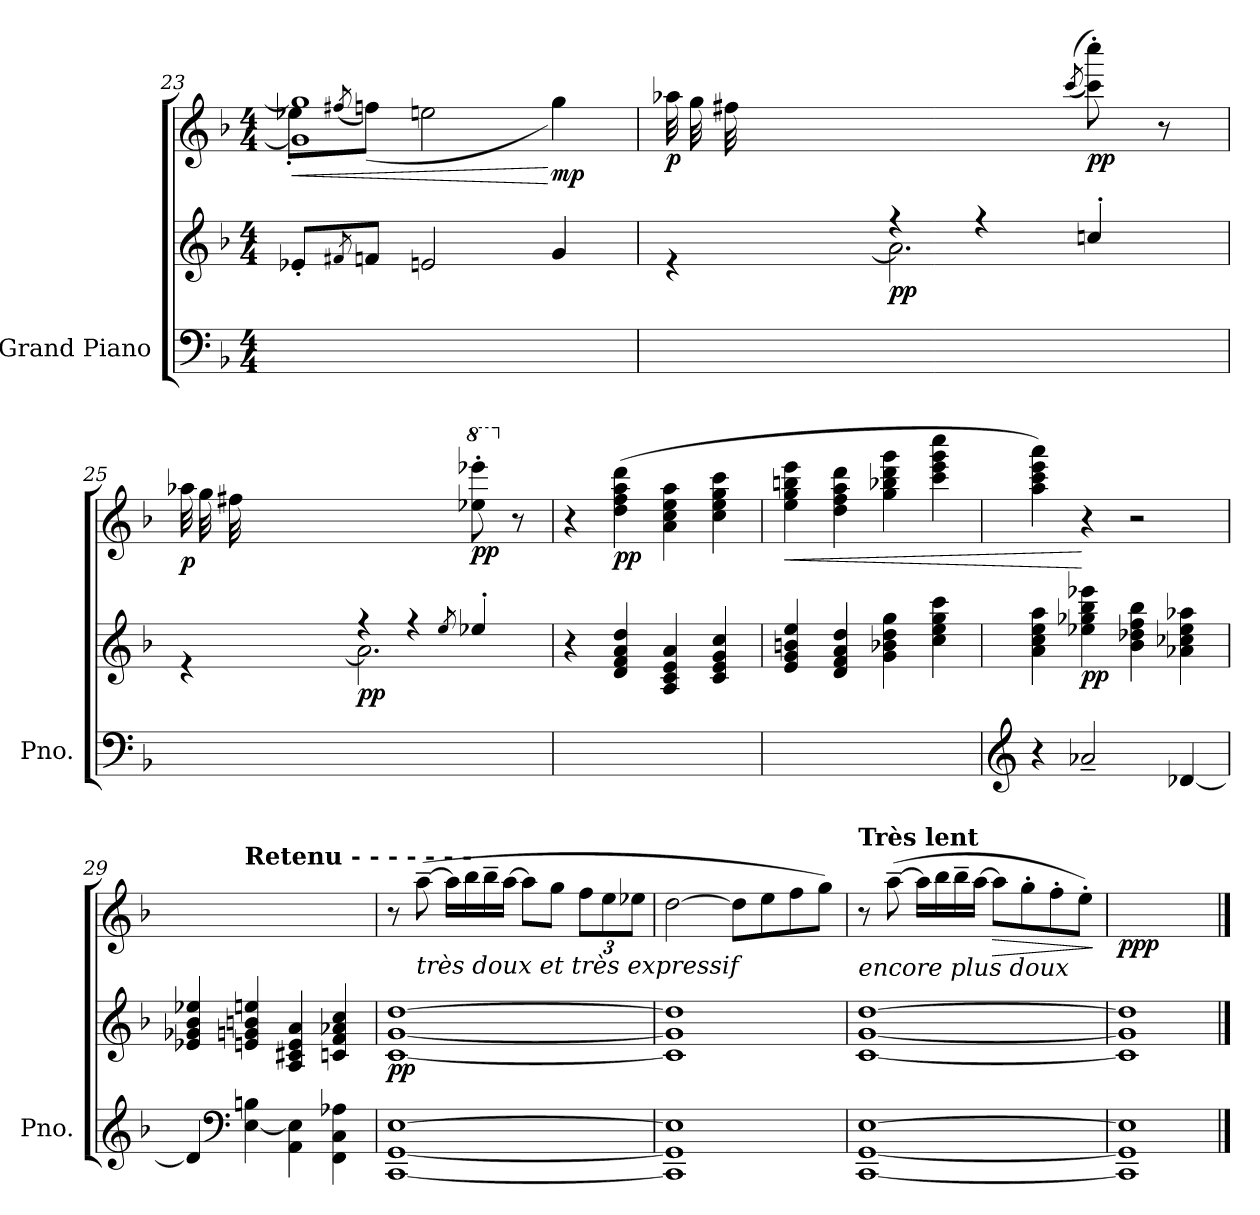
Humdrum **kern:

**kern	**kern	**kern	**dynam
*part1	*part1	*part1	*part1
*staff3	*staff2	*staff1	*staff1/2/3
*I"Grand Piano	*	*	*
*I'Pno.	*	*	*
!!LO:PB:g=z
*clefF4	*clefG2	*clefG2	*
*k[b-]	*k[b-]	*k[b-]	*
*M4/4	*M4/4	*M4/4	*
=23	=23	=23	=23
!	!	!	!LO:HP:b
*	*	*^	*
1ryy	8e-X'/L	1g] 1gg]	8ee-X'\L	<
.	8qf#X/	.	(<8qff#X/	.
.	8fn/J	.	(>8ffn\J)	.
.	2en/	.	2een\	.
!	!	!	!	!LO:DY:n=1:b
.	4g/	.	4gg\)	[ mp
=24	=24	=24	=24	=24
*	*^	*	*	*
!	!	!	!	!	!LO:DY:a=2
1ryy	4re	16.ryy	2.ryy	(<32aa-X\LLL	p
.	.	.	.	32gg\	.
.	.	.	.	32ff#X\	.
.	.	32dd/	.	2ryy	.
.	.	32cc#X/	.	.	.
.	.	32b-/	.	.	.
.	.	32a/	.	.	.
.	.	[32a-X/JJJ)	.	.	.
!	!	!	!	!	!LO:DY:b=2
.	4r	2.a-\]	.	.	pp
.	4r	.	.	.	.
.	.	.	.	4ryy	.
.	.	.	(>(<8qccc/	.	.
!	!	!	!	!	!LO:DY:b
.	4ccn'/	.	8ccc\' 8cccc\'))	.	pp
.	.	.	.	8ryy	.
.	.	.	8r	.	.
.	.	.	.	32ryy	.
=25	=25	=25	=25	=25	=25
!	!	!	!	!	!LO:DY:a=2
1ryy	4re	16.ryy	2.ryy	(<32aa-X\LLL	p
.	.	.	.	32gg\	.
.	.	.	.	32ff#X\	.
.	.	32dd/	.	2ryy	.
.	.	32cc#X/	.	.	.
.	.	32b-/	.	.	.
.	.	32a/	.	.	.
.	.	[32a-X/JJJ)	.	.	.
!	!	!	!	!	!LO:DY:b=2
.	4r	2.a-\]	.	.	pp
.	4r	.	.	.	.
.	.	.	.	4ryy	.
.	8qee/	.	.	.	.
*	*	*	*8va	*	*
!	!	!	!	!	!LO:DY:b
.	4ee-X'/	.	8eee-X\' 8eeee-X\'	.	pp
.	.	.	.	8ryy	.
*	*	*	*X8va	*	*
.	.	.	8r	.	.
.	.	.	.	32ryy	.
*	*v	*v	*	*	*
!!LO:LB:g=z
=26	=26	=26	=26	=26
!	!	!LO:TX:a:B:t=1er Mouvt.	!	!
*	*	*v	*v	*
1ryy	4r	4r	.
!	!	!	!LO:DY:b
.	4d/ 4f/ 4a/ 4dd/	(>4dd\ 4ff\ 4aa\ 4ddd\	pp
.	4A/ 4c/ 4e/ 4a/	4a\ 4cc\ 4ee\ 4aa\	.
.	4c/ 4e/ 4g/ 4cc/	4cc\ 4ee\ 4gg\ 4ccc\	.
=27	=27	=27	=27
!	!	!	!LO:HP:b
1ryy	4e/ 4g/ 4bn/ 4ee/	4ee\ 4gg\ 4bbn\ 4eee\	<
.	4d/ 4f/ 4a/ 4dd/	4dd\ 4ff\ 4aa\ 4ddd\	.
.	4g\ 4b-X\ 4dd\ 4gg\	4gg\ 4bb-X\ 4ddd\ 4ggg\	.
.	4cc\ 4ee\ 4gg\ 4ccc\	4ccc\ 4eee\ 4ggg\ 4cccc\	.
=28	=28	=28	=28
*clefG2	*	*	*
4r	4a\ 4cc\ 4ee\ 4aa\	4aa\ 4ccc\ 4eee\ 4aaa\)	.
!	!	!	!LO:DY:n=1:b=2
!	!	!	!LO:DY:n=2:b
2a-X~/	4ee-X\ 4gg-X\ 4bb-\ 4eee-X\	4r	[ p p
.	4b-\ 4dd-X\ 4ff\ 4bb-\	2r	.
[4d-X/	4a-X\ 4cc-X\ 4ee-\ 4aa-X\	.	.
=29	=29	=29	=29
*	*	*^	*
4d-/]	4e-X/ 4g-X/ 4b-/ 4ee-X/	1ryy	4ryy	.
*clefF4	*	*	*	*
!	!	!	!LO:TX:a:B:t=Retenu - - - - - - -	!
!	!	!	!	!LO:DY:b=2
!	!	!	!	!LO:DY:n=1:b=2
[4E\ 4Bn\	4en/ 4gn/ 4bn/ 4een/	.	2.ryy	other-dynamics p
*	*	*MM59	*	*
4AA\ 4E\]	4A/ 4c#X/ 4e/ 4a/	.	.	.
*	*	*MM57	*	*
4FF\ 4C\ 4A-X\	4cn/ 4f/ 4a-X/ 4cc/	.	.	.
!!LO:LB:g=z
=30	=30	=30	=30	=30
!	!	!LO:TX:a:B:t=Plus lent	!	!
!	!	!	!	!LO:DY:b=2
*	*	*v	*v	*
[1CC [1GG [1E	[1c [1g [1dd	8r	pp
!	!	!LO:TX:b:i:t=très doux et très expressif	!
.	.	(>[8aa~\	.
.	.	16aa\LL]	.
.	.	16bb-i\	.
.	.	16bb-~\	.
.	.	[16aa\JJ	.
.	.	8aa\L]	.
.	.	8gg\J	.
*	*	*Xbrackettup	*
.	.	12ff\L	.
.	.	12ee\	.
.	.	12ee-X\J	.
=31	=31	=31	=31
1CC] 1GG] 1E]	1c] 1g] 1dd]	[2dd\	.
.	.	8dd\L]	.
.	.	8ee\	.
.	.	8ff\	.
.	.	8gg\J)	.
=32	=32	=32	=32
!	!	!LO:TX:a:B:t=Très lent	!
!	!	!LO:TX:b:i:t=encore plus doux	!
!	!	!	!LO:DY:b=2
!	!	!	!LO:DY:n=1:b=2
[1CC [1GG [1E	[1c [1g [1dd	8r	other-dynamics pp
.	.	(>[8aa~\	.
.	.	16aa\LL]	.
.	.	16bb-\	.
.	.	16bb-~\	.
.	.	[16aa\JJ	.
!	!	!	!LO:HP:b
.	.	8aa\L]	>
.	.	8gg'\	.
.	.	8ff'\	.
.	.	8ee'\J)	.
.	.	.	]
=33	=33	=33	=33
!	!	!	!LO:DY:b
1CC] 1GG] 1E]	1c] 1g] 1dd]	1ryy	ppp
==	==	==	==
*-	*-	*-	*-
